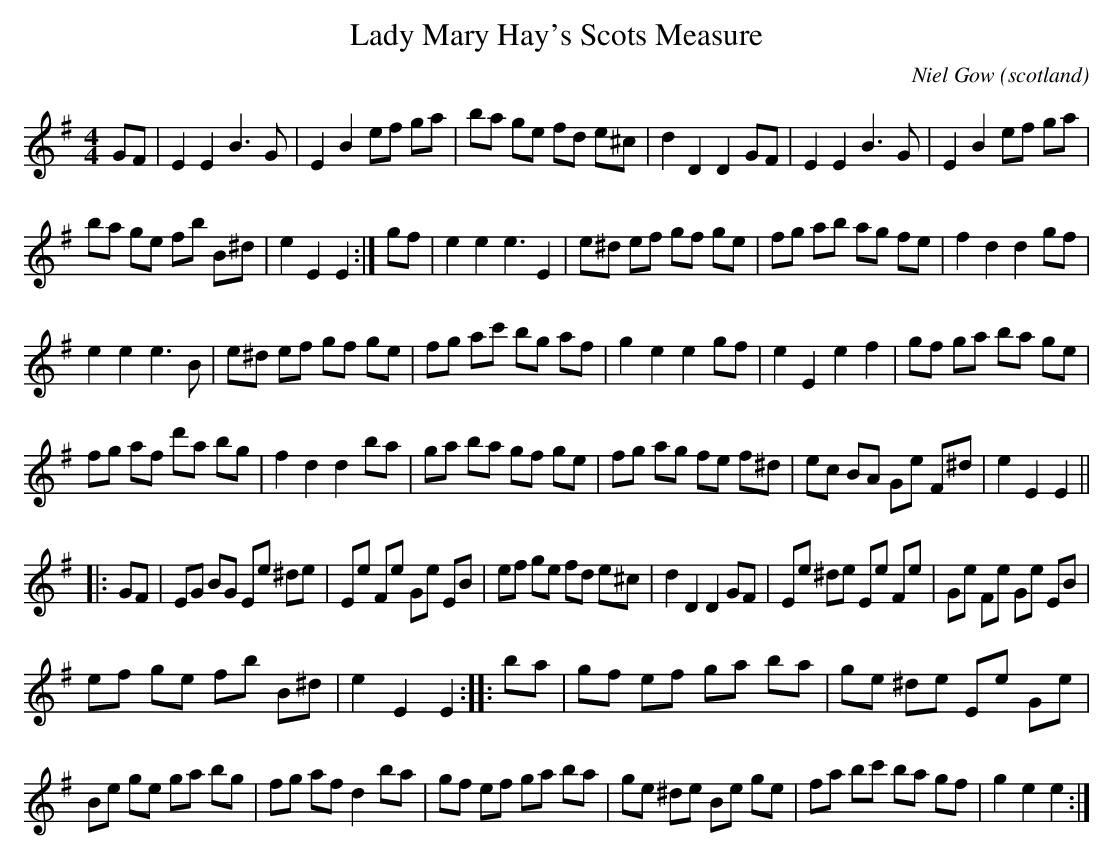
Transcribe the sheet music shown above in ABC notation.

X:1
T:Lady Mary Hay's Scots Measure
O:scotland
M:4/4
C:Niel Gow
K:Em
GF|\
E2E2 B3G|E2B2 ef ga|ba ge fd e^c|d2D2 D2GF|\
E2E2 B3G|E2B2 ef ga|
ba ge fb B^d|e2E2 E2:|\
gf|\
e2e2 e3E2|e^d ef gf ge|fg ab ag fe|f2d2 d2gf|
e2e2 e3B|e^d ef gf ge|fg ac' bg af|g2e2 e2gf|\
e2E2 e2f2|gf ga ba ge|
fg af d'a bg|f2d2 d2ba|\
ga ba gf ge|fg ag fe f^d|ec BA Ge F^d|e2E2 E2||
|:GF|\
EG BG Ee ^de|Ee Fe Ge EB|ef ge fd e^c|d2D2D2GF|\
Ee ^de Ee Fe|Ge Fe Ge EB|
ef ge fb B^d|e2E2 E2::\
ba|\
gf ef ga ba|ge ^de Ee Ge|
Be ge ga bg|fg afd2ba|\
gf ef ga ba|ge ^de Be ge|fa bc' ba gf|g2e2 e2:|
